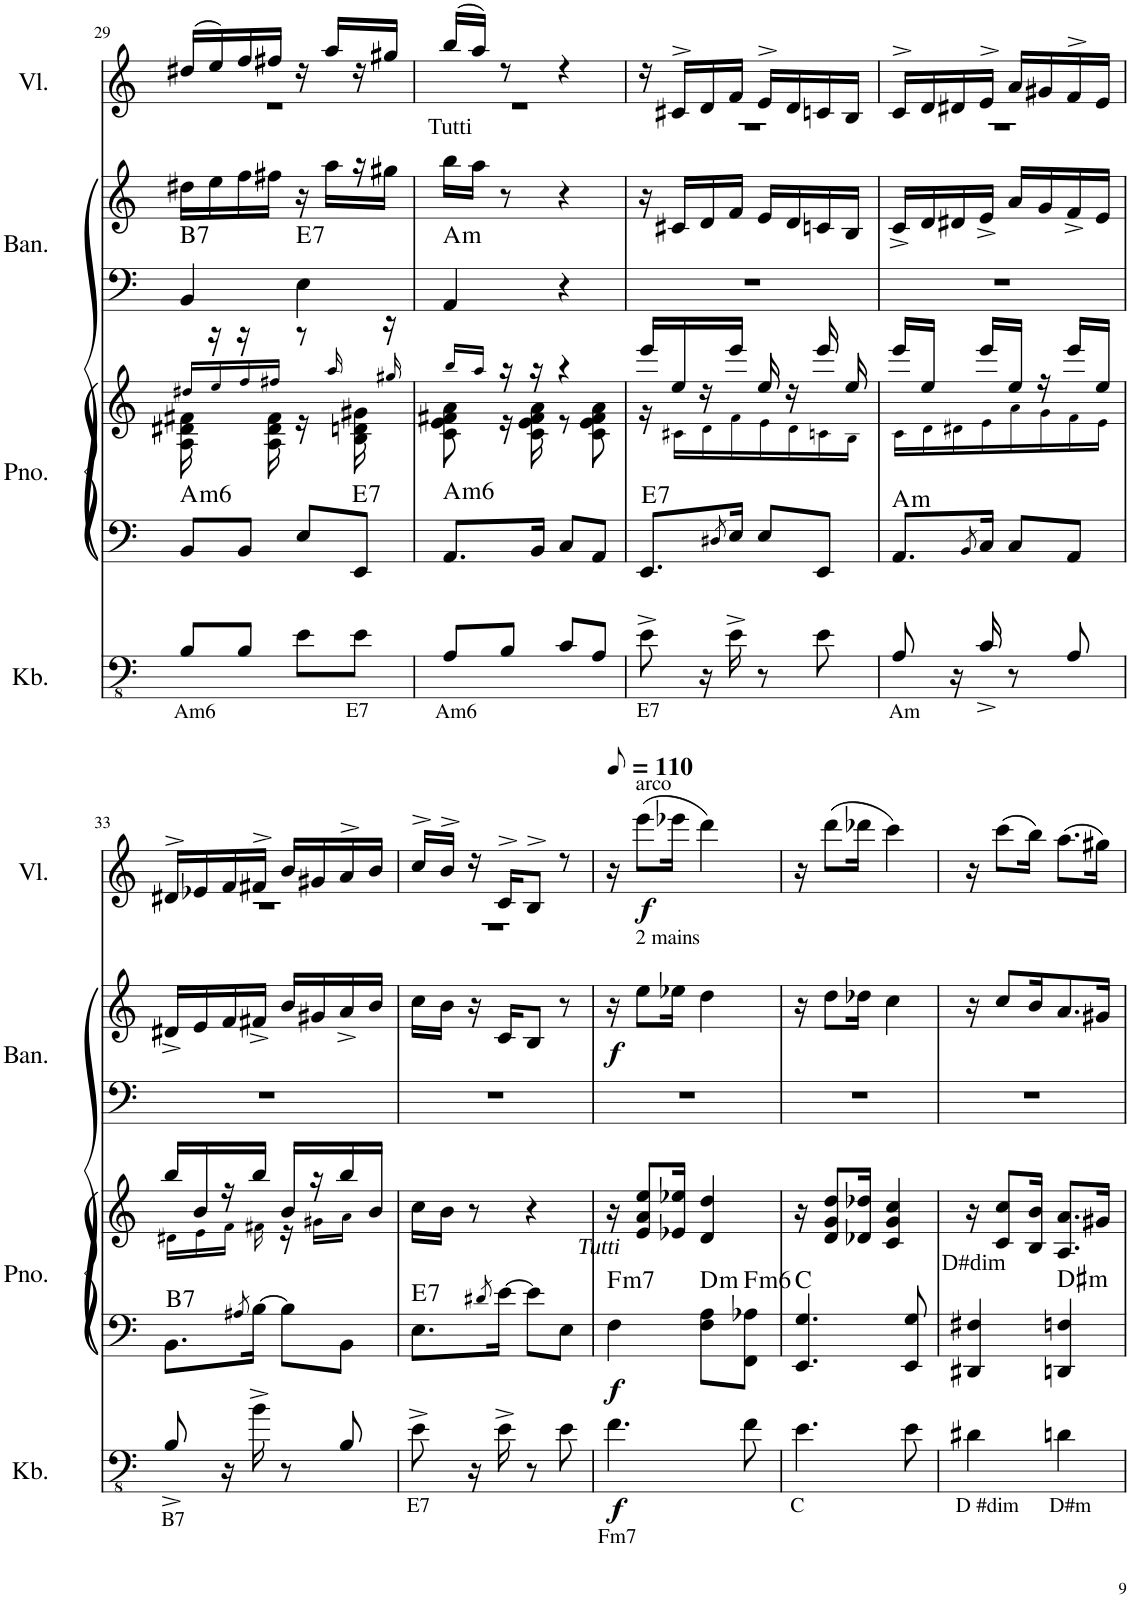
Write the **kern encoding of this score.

**kern	**dynam	**kern	**dynam	**harte	**kern	**text	**kern	**harte	**kern	**dynam	**kern	**text	**dynam
*part6	*part6	*part5	*part5	*part5	*part4	*part4	*part3	*part3	*part2	*part2	*part1	*part1	*part1
*staff6	*staff6	*staff5	*staff5	*	*staff4	*staff4	*staff3	*	*staff2	*staff2	*staff1	*staff1	*staff1
*I"Kontrabass	*	*I"Piano	*	*	*I"Piano	*	*I"Bandoneon	*	*I"Bandoneon	*	*I"Violine	*	*
*I'Kb.	*	*I'Pno.	*	*	*I'Pno.	*	*I'Ban.	*	*I'Ban.	*	*I'Vl.	*	*
!!LO:PB:g=z
*clefFv4	*	*clefF4	*	*	*clefG2	*	*clefF4	*	*clefG2	*	*clefG2	*	*
*Trd7c12	*	*	*	*	*	*	*	*	*	*	*	*	*
*k[]	*	*k[]	*	*	*k[]	*	*k[]	*	*k[]	*	*k[]	*	*
*M4/8	*	*M4/8	*	*	*M4/8	*	*M4/8	*	*M4/8	*	*M4/8	*	*
=29	=29	=29	=29	=29	=29	=29	=29	=29	=29	=29	=29	=29	=29
*	*	*	*	*	*^	*	*	*	*	*	*^	*	*
!LO:TX:b:t=Am6	!	!	!	!LO:H:kt=m6	!	!	!	!	!LO:H:kt=7	!	!	!	!	!	!
8BB/L	.	8BB/L	.	A:min6	16A\ 16d#X\ 16f#X\	16dd#X/LL	.	4BB/	B:7	16dd#X\LL	.	(16dd#X/LL	2r	.	.
.	.	.	.	.	16r	16ee/	.	.	.	16ee\	.	16ee/)	.	.	.
8BB/J	.	8BB/J	.	.	16r	16ff/	.	.	.	16ff\	.	16ff/	.	.	.
.	.	.	.	.	16A\ 16d#\ 16f#\	16ff#X/JJ	.	.	.	16ff#X\JJ	.	16ff#X/JJ	.	.	.
!	!	!	!	!	!	!	!	!	!LO:H:kt=7	!	!	!	!	!	!
8E\L	.	8E/L	.	.	8r	16r	.	4E\	E:7	16r	.	16r	.	.	.
.	.	.	.	.	.	16aa/	.	.	.	16aa\LL	.	16aa/LL	.	.	.
!LO:TX:b:t=E7	!	!	!	!LO:H:kt=7	!	!	!	!	!	!	!	!	!	!	!
8E\J	.	8EE/J	.	E:7	16B\ 16dn\ 16g#X\	16ryy	.	.	.	16r	.	16r	.	.	.
.	.	.	.	.	16r	16gg#X/	.	.	.	16gg#X\JJ	.	16gg#X/JJ	.	.	.
=30	=30	=30	=30	=30	=30	=30	=30	=30	=30	=30	=30	=30	=30	=30	=30
!LO:TX:b:t=Am6	!	!	!	!	!	!	!	!	!	!	!	!	!	!	!
!	!	!	!	!LO:H:kt=m6	!	!	!	!	!LO:H:kt=m	!	!	!	!	!LO:LY:b	!
8AA/L	.	8.AA/L	.	A:min6	16bb/LL	8c\ 8e\ 8f#X\ 8a\	.	4AA/	A:min	16bb\LL	.	(16bb/LL	2r	Tutti	.
.	.	.	.	.	16aa/JJ	.	.	.	.	16aa\JJ	.	16aa/JJ)	.	.	.
8BB/J	.	.	.	.	16r	16r	.	.	.	8r	.	8r	.	.	.
.	.	16BB/Jk	.	.	16r	16c\ 16e\ 16f#\ 16a\	.	.	.	.	.	.	.	.	.
8C/L	.	8C/L	.	.	4r	8r	.	4r	.	4r	.	4r	.	.	.
8AA/J	.	8AA/J	.	.	.	8c\ 8e\ 8f#\ 8a\	.	.	.	.	.	.	.	.	.
=31	=31	=31	=31	=31	=31	=31	=31	=31	=31	=31	=31	=31	=31	=31	=31
!LO:TX:b:t=E7	!	!	!	!LO:H:kt=7	!	!	!	!	!	!	!	!	!	!	!
8E^\	.	8.EE/L	.	E:7	16eee/LL	16r	.	2r	.	16r	.	16r	2r	.	.
.	.	.	.	.	16ee/	16c#X\LL	.	.	.	16c#X/LL	.	16c#X^/LL	.	.	.
16r	.	.	.	.	16r	16d\	.	.	.	16d/	.	16d/	.	.	.
.	.	8qD#X/	.	.	.	.	.	.	.	.	.	.	.	.	.
16E^\	.	16E/Jk	.	.	16eee/JJ	16f\	.	.	.	16f/JJ	.	16f/JJ	.	.	.
8r	.	8E/L	.	.	16ee/	16e\	.	.	.	16e/LL	.	16e^/LL	.	.	.
.	.	.	.	.	16r	16d\	.	.	.	16d/	.	16d/	.	.	.
8E\	.	8EE/J	.	.	16eee/	16cn\	.	.	.	16cn/	.	16cn/	.	.	.
.	.	.	.	.	16ee/	16B\JJ	.	.	.	16B/JJ	.	16B/JJ	.	.	.
=32	=32	=32	=32	=32	=32	=32	=32	=32	=32	=32	=32	=32	=32	=32	=32
!LO:TX:b:t=Am	!	!	!	!LO:H:kt=m	!	!	!	!	!	!	!	!	!	!	!
8AA/	.	8.AA/L	.	A:min	16eee/LL	16c\LL	.	2r	.	16c^/LL	.	16c^/LL	2r	.	.
.	.	.	.	.	16ee/JJ	16d\	.	.	.	16d/	.	16d/	.	.	.
16r	.	.	.	.	16ryy	16d#X\	.	.	.	16d#X/	.	16d#X/	.	.	.
.	.	8qBB/	.	.	.	.	.	.	.	.	.	.	.	.	.
16C^/	.	16C/Jk	.	.	16eee/LL	16e\	.	.	.	16e^/JJ	.	16e^/JJ	.	.	.
8r	.	8C/L	.	.	16ee/JJ	16a\	.	.	.	16a/LL	.	16a/LL	.	.	.
.	.	.	.	.	16r	16g\	.	.	.	16g/	.	16g#X/	.	.	.
8AA/	.	8AA/J	.	.	16eee/LL	16f\	.	.	.	16f^/	.	16f^/	.	.	.
.	.	.	.	.	16ee/JJ	16e\JJ	.	.	.	16e/JJ	.	16e/JJ	.	.	.
!!LO:LB:g=z	!!
=33	=33	=33	=33	=33	=33	=33	=33	=33	=33	=33	=33	=33	=33	=33	=33
!LO:TX:b:t=B7	!	!	!	!LO:H:kt=7	!	!	!	!	!	!	!	!	!	!	!
8BB^/	.	8.BB\L	.	B:7	16bb/LL	16d#X\LL	.	2r	.	16d#X^/LL	.	16d#X^/LL	2r	.	.
.	.	.	.	.	16b/	16e\	.	.	.	16e/	.	16e-X/	.	.	.
16r	.	.	.	.	16r	16f\JJ	.	.	.	16f/	.	16f/	.	.	.
.	.	8qA#X/	.	.	.	.	.	.	.	.	.	.	.	.	.
16B^\	.	[16B\Jk	.	.	16bb/JJ	16f#X\	.	.	.	16f#X^/JJ	.	16f#X^/JJ	.	.	.
8r	.	8B\L]	.	.	16b/LL	16r	.	.	.	16b/LL	.	16b/LL	.	.	.
.	.	.	.	.	16r	16g#X\LL	.	.	.	16g#X/	.	16g#X/	.	.	.
8BB/	.	8BB\J	.	.	16bb/	16a\JJ	.	.	.	16a^/	.	16a^/	.	.	.
.	.	.	.	.	16b/JJ	16ryy	.	.	.	16b/JJ	.	16b/JJ	.	.	.
=34	=34	=34	=34	=34	=34	=34	=34	=34	=34	=34	=34	=34	=34	=34	=34
!LO:TX:b:t=E7	!	!	!	!LO:H:kt=7	!	!	!	!	!	!	!	!	!	!	!
*	*	*	*	*	*v	*v	*	*	*	*	*	*	*	*	*
8E^\	.	8.E\L	.	E:7	16cc\LL	.	2r	.	16cc\LL	.	16cc^/LL	2r	.	.
.	.	.	.	.	16b\JJ	.	.	.	16b\JJ	.	16b^/JJ	.	.	.
16r	.	.	.	.	8r	.	.	.	16r	.	16r	.	.	.
.	.	8qd#X/	.	.	.	.	.	.	.	.	.	.	.	.
16E^\	.	[16e\Jk	.	.	.	.	.	.	16c/KL	.	16c^/KL	.	.	.
8r	.	8e\L]	.	.	4r	.	.	.	8B/J	.	8B^/J	.	.	.
8E\	.	8E\J	.	.	.	.	.	.	8r	.	8r	.	.	.
*	*	*	*	*	*	*	*	*	*	*	*v	*v	*	*
=35	=35	=35	=35	=35	=35	=35	=35	=35	=35	=35	=35	=35	=35
*	*	*	*	*	*	*	*	*	*	*	*MM55	*	*
!	!	!	!	!	!LO:TX:b:i:t=Tutti	!	!	!	!	!	!	!	!
!LO:TX:b:t=Fm7	!	!	!	!	!	!	!	!	!	!	!	!	!
!	!LO:DY:b	!	!LO:DY:b	!LO:H:kt=m7	!	!	!	!	!	!LO:DY:b	!	!	!
4.F\	f	4F\	f	F:min7	16r	.	2r	.	16r	f	16r	.	.
!	!	!	!	!	!	!	!	!	!	!	!LO:TX:a:t=arco	!	!
!	!	!	!	!	!	!	!	!	!LO:TX:a:t=2 mains	!	!	!	!
!	!	!	!	!	!	!	!	!	!	!	!	!	!LO:DY:b
.	.	.	.	.	8e/ 8a/ 8ee/L	.	.	.	8ee\L	.	(8eee\L	.	f
.	.	.	.	.	16e-X/ 16ee-X/Jk	.	.	.	16ee-X\Jk	.	16eee-X\Jk	.	.
!	!	!	!	!LO:H:kt=m	!	!	!	!	!	!	!	!	!
.	.	8F\ 8A\L	.	D:min	4d/ 4dd/	.	.	.	4dd\	.	4ddd\)	.	.
!	!	!	!	!LO:H:kt=m6	!	!	!	!	!	!	!	!	!
8F\	.	8FF\ 8A-X\J	.	F:min6	.	.	.	.	.	.	.	.	.
=36	=36	=36	=36	=36	=36	=36	=36	=36	=36	=36	=36	=36	=36
!LO:TX:b:t=C	!	!	!	!	!	!	!	!	!	!	!	!	!
4.E\	.	4.EE/ 4.G/	.	C:maj	16r	.	2r	.	16r	.	16r	.	.
.	.	.	.	.	8d/ 8g/ 8dd/L	.	.	.	8dd\L	.	(8ddd\L	.	.
.	.	.	.	.	16d-X/ 16dd-X/Jk	.	.	.	16dd-X\Jk	.	16ddd-X\Jk	.	.
.	.	.	.	.	4c/ 4g/ 4cc/	.	.	.	4cc\	.	4ccc\)	.	.
8E\	.	8EE/ 8G/	.	.	.	.	.	.	.	.	.	.	.
=37	=37	=37	=37	=37	=37	=37	=37	=37	=37	=37	=37	=37	=37
!LO:TX:b:t=D #dim	!	!	!	!	!	!	!	!	!	!	!	!	!
!	!	!	!	!	!	!LO:LY:b	!	!	!	!	!	!	!
4D#X\	.	4DD#X/ 4F#X/	.	.	16r	D#dim	2r	.	16r	.	16r	.	.
.	.	.	.	.	8c/ 8cc/L	.	.	.	8cc/L	.	(8ccc\L	.	.
.	.	.	.	.	16B/ 16b/Jk	.	.	.	16b/K	.	16bb\Jk)	.	.
!LO:TX:b:t=D#m	!	!	!	!LO:H:kt=m	!	!	!	!	!	!	!	!	!
4Dn\	.	4DDn/ 4Fn/	.	D#:min	8.A/ 8.a/L	.	.	.	8.a/	.	(8.aa\L	.	.
.	.	.	.	.	16g#X/Jk	.	.	.	16g#X/Jk	.	16gg#X\Jk)	.	.
=	=	=	=	=	=	=	=	=	=	=	=	=	=
*-	*-	*-	*-	*-	*-	*-	*-	*-	*-	*-	*-	*-	*-
